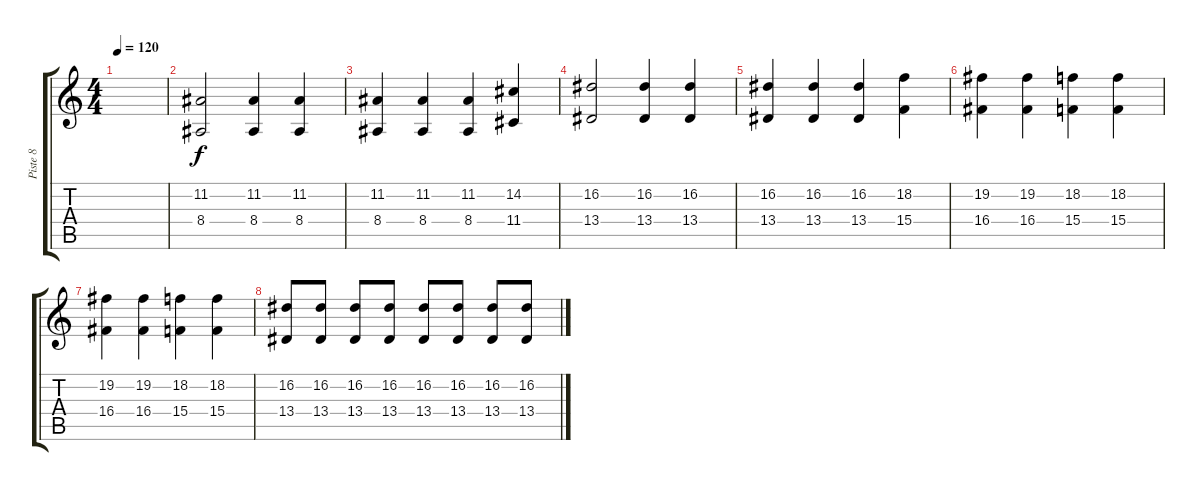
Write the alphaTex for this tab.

\track ("Piste 8" "Piste 8") {instrument acousticgrandpiano}
\staff {score tabs}
\tuning (E4 B3 G3 D3 A2 E2) {hide}
\ts (4 4)
\tempo 120
\clef g2
\ks c
|
(11.2 8.4).2 (11.2 8.4).4 (11.2 8.4).4 |
(11.2 8.4).4 (11.2 8.4).4 (11.2 8.4).4 (14.2 11.4).4 |
(16.2 13.4).2 (16.2 13.4).4 (16.2 13.4).4 |
(16.2 13.4).4 (16.2 13.4).4 (16.2 13.4).4 (18.2 15.4).4 |
(19.2 16.4).4 (19.2 16.4).4 (18.2 15.4).4 (18.2 15.4).4 |
(19.2 16.4).4 (19.2 16.4).4 (18.2 15.4).4 (18.2 15.4).4 |
(16.2 13.4).8 (16.2 13.4).8 (16.2 13.4).8 (16.2 13.4).8 (16.2 13.4).8 (16.2 13.4).8 (16.2 13.4).8 (16.2 13.4).8
